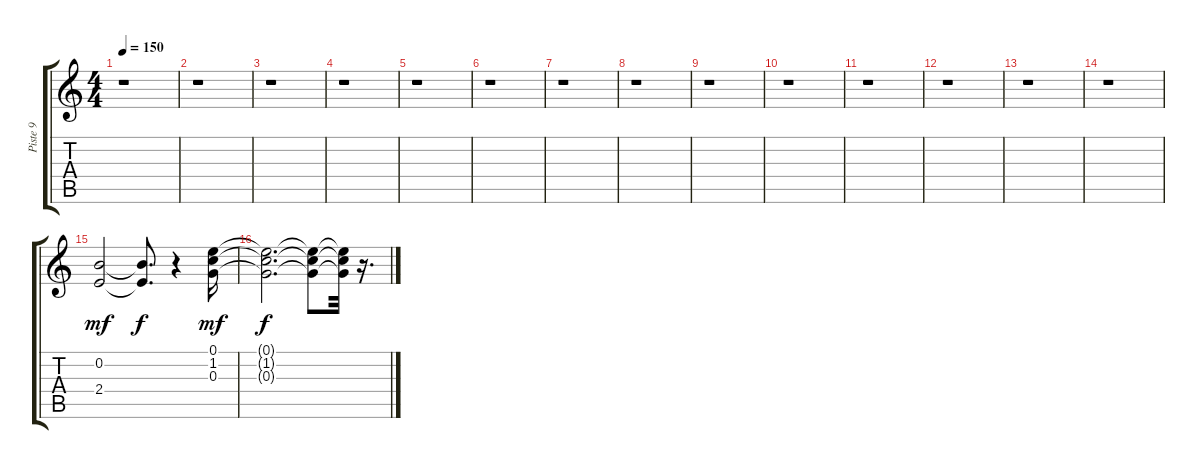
\track ("Piste 9" "Piste 9") {instrument distortionguitar}
\staff {score tabs}
\tuning (E4 B3 G3 D3 A2 E2) {hide}
\ts (4 4)
\tempo 150
\clef g2
\ks c
r.1{dy f} |
r.1 |
r.1 |
r.1 |
r.1 |
r.1 |
r.1 |
r.1 |
r.1 |
r.1 |
r.1 |
r.1 |
r.1 |
r.1 |
(0.2 2.4).2{dy mf} (0.2{t} 2.4{t}).8{d dy f} r.4 (0.1 1.2 0.3).16{dy mf} |
(0.1{t} 1.2{t} 0.3{t}).2{d dy f} (0.1{t} 1.2{t} 0.3{t}).8 (0.1{t} 1.2{t} 0.3{t}).32 r.16{d}
